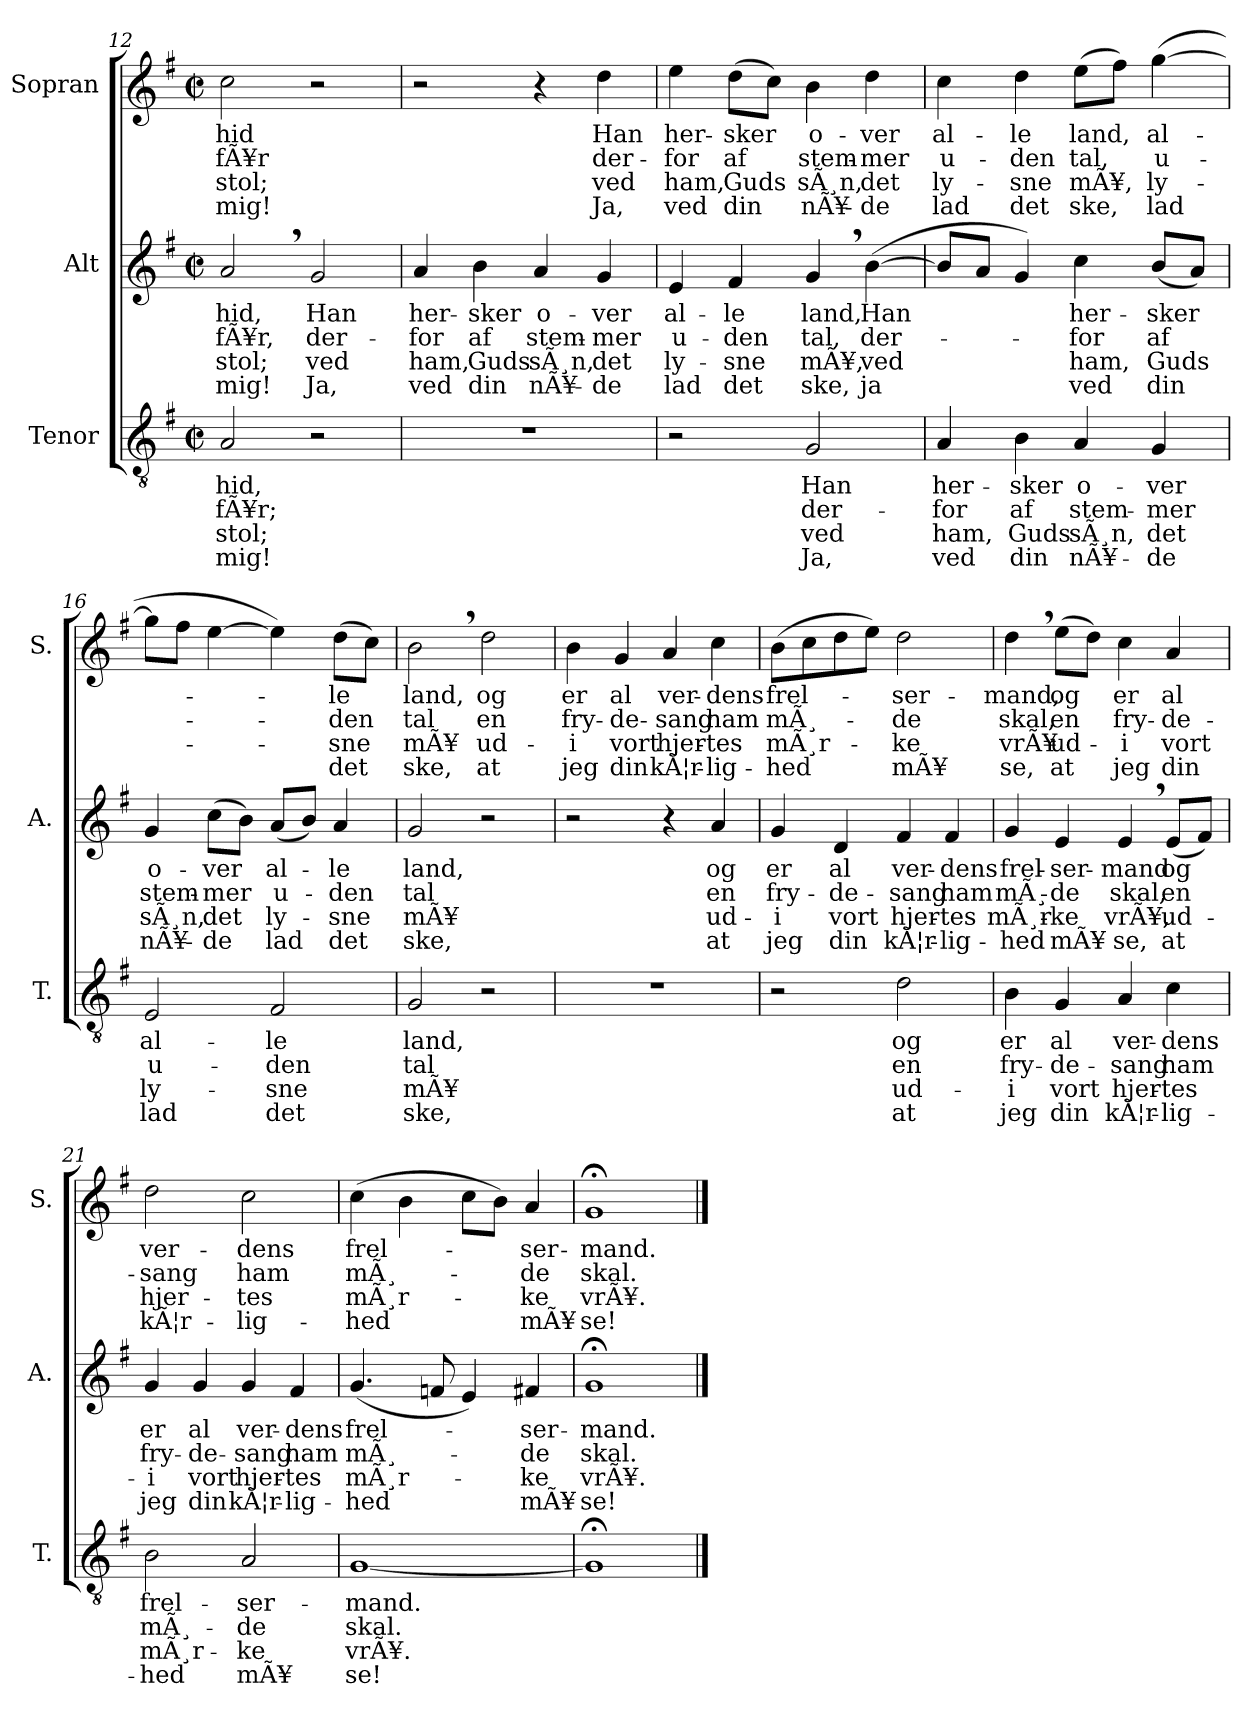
**kern	**text	**text	**text	**text	**kern	**text	**text	**text	**text	**kern	**text	**text	**text	**text
*part3	*part3	*part3	*part3	*part3	*part2	*part2	*part2	*part2	*part2	*part1	*part1	*part1	*part1	*part1
*staff3	*staff3	*staff3	*staff3	*staff3	*staff2	*staff2	*staff2	*staff2	*staff2	*staff1	*staff1	*staff1	*staff1	*staff1
*I"Tenor	*	*	*	*	*I"Alt	*	*	*	*	*I"Sopran	*	*	*	*
*I'T.	*	*	*	*	*I'A.	*	*	*	*	*I'S.	*	*	*	*
*clefGv2	*	*	*	*	*clefG2	*	*	*	*	*clefG2	*	*	*	*
*k[f#]	*	*	*	*	*k[f#]	*	*	*	*	*k[f#]	*	*	*	*
*M2/2	*	*	*	*	*M2/2	*	*	*	*	*M2/2	*	*	*	*
*met(c|)	*	*	*	*	*met(c|)	*	*	*	*	*met(c|)	*	*	*	*
=12	=12	=12	=12	=12	=12	=12	=12	=12	=12	=12	=12	=12	=12	=12
!	!LO:LY:b	!LO:LY:b	!LO:LY:b	!LO:LY:b	!	!LO:LY:b	!LO:LY:b	!LO:LY:b	!LO:LY:b	!	!LO:LY:b	!LO:LY:b	!LO:LY:b	!LO:LY:b
2A/	hid,	fÃ¥r;	-stol;	mig!	2a,/	hid,	fÃ¥r,	-stol;	mig!	2cc\	hid	fÃ¥r	-stol;	mig!
!	!	!	!	!	!	!LO:LY:b	!LO:LY:b	!LO:LY:b	!LO:LY:b	!	!	!	!	!
2r	.	.	.	.	2g/	Han	der-	ved	Ja,	2r	.	.	.	.
=13	=13	=13	=13	=13	=13	=13	=13	=13	=13	=13	=13	=13	=13	=13
!	!	!	!	!	!	!LO:LY:b	!LO:LY:b	!LO:LY:b	!LO:LY:b	!	!	!	!	!
1r	.	.	.	.	4a/	her-	-for	ham,	ved	2r	.	.	.	.
!	!	!	!	!	!	!LO:LY:b	!LO:LY:b	!LO:LY:b	!LO:LY:b	!	!	!	!	!
.	.	.	.	.	4b\	-sker	af	Guds	din	.	.	.	.	.
!	!	!	!	!	!	!LO:LY:b	!LO:LY:b	!LO:LY:b	!LO:LY:b	!	!	!	!	!
.	.	.	.	.	4a/	o-	stem-	sÃ¸n,	nÃ¥-	4r	.	.	.	.
!	!	!	!	!	!	!LO:LY:b	!LO:LY:b	!LO:LY:b	!LO:LY:b	!	!LO:LY:b	!LO:LY:b	!LO:LY:b	!LO:LY:b
.	.	.	.	.	4g/	-ver	-mer	det	-de	4dd\	Han	der-	ved	Ja,
=14	=14	=14	=14	=14	=14	=14	=14	=14	=14	=14	=14	=14	=14	=14
!	!	!	!	!	!	!LO:LY:b	!LO:LY:b	!LO:LY:b	!LO:LY:b	!	!LO:LY:b	!LO:LY:b	!LO:LY:b	!LO:LY:b
2r	.	.	.	.	4e/	al-	u-	ly-	lad	4ee\	her-	-for	ham,	ved
!	!	!	!	!	!	!LO:LY:b	!LO:LY:b	!LO:LY:b	!LO:LY:b	!	!LO:LY:b	!LO:LY:b	!LO:LY:b	!LO:LY:b
.	.	.	.	.	4f#/	-le	-den	-sne	det	(8dd\L	-sker	af	Guds	din
.	.	.	.	.	.	.	.	.	.	8cc\J)	.	.	.	.
!	!LO:LY:b	!LO:LY:b	!LO:LY:b	!LO:LY:b	!	!LO:LY:b	!LO:LY:b	!LO:LY:b	!LO:LY:b	!	!LO:LY:b	!LO:LY:b	!LO:LY:b	!LO:LY:b
2G/	Han	der-	ved	Ja,	4g,/	land,	tal,	mÃ¥,	ske,	4b\	o-	stem-	sÃ¸n,	nÃ¥-
!	!	!	!	!	!	!LO:LY:b	!LO:LY:b	!LO:LY:b	!LO:LY:b	!	!LO:LY:b	!LO:LY:b	!LO:LY:b	!LO:LY:b
.	.	.	.	.	(<[<4b\	Han	der-	ved	ja	4dd\	-ver	-mer	det	-de
=15	=15	=15	=15	=15	=15	=15	=15	=15	=15	=15	=15	=15	=15	=15
!	!LO:LY:b	!LO:LY:b	!LO:LY:b	!LO:LY:b	!	!	!	!	!	!	!LO:LY:b	!LO:LY:b	!LO:LY:b	!LO:LY:b
4A/	her-	-for	ham,	ved	8b/L]	.	.	.	.	4cc\	al-	u-	ly-	lad
.	.	.	.	.	8a/J	.	.	.	.	.	.	.	.	.
!	!LO:LY:b	!LO:LY:b	!LO:LY:b	!LO:LY:b	!	!	!	!	!	!	!LO:LY:b	!LO:LY:b	!LO:LY:b	!LO:LY:b
4B\	-sker	af	Guds	din	4g/)	.	.	.	.	4dd\	-le	-den	-sne	det
!	!LO:LY:b	!LO:LY:b	!LO:LY:b	!LO:LY:b	!	!LO:LY:b	!LO:LY:b	!LO:LY:b	!LO:LY:b	!	!LO:LY:b	!LO:LY:b	!LO:LY:b	!LO:LY:b
4A/	o-	stem-	sÃ¸n,	nÃ¥-	4cc\	her-	-for	ham,	ved	(8ee\L	land,	tal,	mÃ¥,	ske,
.	.	.	.	.	.	.	.	.	.	8ff#\J)	.	.	.	.
!	!LO:LY:b	!LO:LY:b	!LO:LY:b	!LO:LY:b	!	!LO:LY:b	!LO:LY:b	!LO:LY:b	!LO:LY:b	!	!LO:LY:b	!LO:LY:b	!LO:LY:b	!LO:LY:b
4G/	-ver	-mer	det	-de	(8b/L	-sker	af	Guds	din	([4gg\	al-	u-	ly-	lad
.	.	.	.	.	8a/J)	.	.	.	.	.	.	.	.	.
!!LO:LB:g=z
=16	=16	=16	=16	=16	=16	=16	=16	=16	=16	=16	=16	=16	=16	=16
!	!LO:LY:b	!LO:LY:b	!LO:LY:b	!LO:LY:b	!	!LO:LY:b	!LO:LY:b	!LO:LY:b	!LO:LY:b	!	!	!	!	!
2E/	al-	u-	ly-	lad	4g/	o-	stem-	sÃ¸n,	nÃ¥-	8gg\L]	.	.	.	.
.	.	.	.	.	.	.	.	.	.	8ff#\J	.	.	.	.
!	!	!	!	!	!	!LO:LY:b	!LO:LY:b	!LO:LY:b	!LO:LY:b	!	!	!	!	!
.	.	.	.	.	(8cc\L	-ver	-mer	det	-de	[4ee\	.	.	.	.
.	.	.	.	.	8b\J)	.	.	.	.	.	.	.	.	.
!	!LO:LY:b	!LO:LY:b	!LO:LY:b	!LO:LY:b	!	!LO:LY:b	!LO:LY:b	!LO:LY:b	!LO:LY:b	!	!	!	!	!
2F#/	-le	-den	-sne	det	(8a/L	al-	u-	ly-	lad	4ee\])	.	.	.	.
.	.	.	.	.	8b/J)	.	.	.	.	.	.	.	.	.
!	!	!	!	!	!	!LO:LY:b	!LO:LY:b	!LO:LY:b	!LO:LY:b	!	!LO:LY:b	!LO:LY:b	!LO:LY:b	!LO:LY:b
.	.	.	.	.	4a/	-le	-den	-sne	det	(8dd\L	-le	-den	-sne	det
.	.	.	.	.	.	.	.	.	.	8cc\J)	.	.	.	.
=17	=17	=17	=17	=17	=17	=17	=17	=17	=17	=17	=17	=17	=17	=17
!	!LO:LY:b	!LO:LY:b	!LO:LY:b	!LO:LY:b	!	!LO:LY:b	!LO:LY:b	!LO:LY:b	!LO:LY:b	!	!LO:LY:b	!LO:LY:b	!LO:LY:b	!LO:LY:b
2G/	land,	tal	mÃ¥	ske,	2g/	land,	tal	mÃ¥	ske,	2b,\	land,	tal	mÃ¥	ske,
!	!	!	!	!	!	!	!	!	!	!	!LO:LY:b	!LO:LY:b	!LO:LY:b	!LO:LY:b
2r	.	.	.	.	2r	.	.	.	.	2dd\	og	en	ud-	at
=18	=18	=18	=18	=18	=18	=18	=18	=18	=18	=18	=18	=18	=18	=18
!	!	!	!	!	!	!	!	!	!	!	!LO:LY:b	!LO:LY:b	!LO:LY:b	!LO:LY:b
1r	.	.	.	.	2r	.	.	.	.	4b\	er	fry-	-i	jeg
!	!	!	!	!	!	!	!	!	!	!	!LO:LY:b	!LO:LY:b	!LO:LY:b	!LO:LY:b
.	.	.	.	.	.	.	.	.	.	4g/	al	-de-	vort	din
!	!	!	!	!	!	!	!	!	!	!	!LO:LY:b	!LO:LY:b	!LO:LY:b	!LO:LY:b
.	.	.	.	.	4r	.	.	.	.	4a/	ver-	-sang	hjer-	kÃ¦r-
!	!	!	!	!	!	!LO:LY:b	!LO:LY:b	!LO:LY:b	!LO:LY:b	!	!LO:LY:b	!LO:LY:b	!LO:LY:b	!LO:LY:b
.	.	.	.	.	4a/	og	en	ud-	at	4cc\	-dens	ham	-tes	-lig-
=19	=19	=19	=19	=19	=19	=19	=19	=19	=19	=19	=19	=19	=19	=19
!	!	!	!	!	!	!LO:LY:b	!LO:LY:b	!LO:LY:b	!LO:LY:b	!	!LO:LY:b	!LO:LY:b	!LO:LY:b	!LO:LY:b
2r	.	.	.	.	4g/	er	fry-	-i	jeg	(8b\L	frel-	mÃ¸-	mÃ¸r-	-hed
.	.	.	.	.	.	.	.	.	.	8cc\	.	.	.	.
!	!	!	!	!	!	!LO:LY:b	!LO:LY:b	!LO:LY:b	!LO:LY:b	!	!	!	!	!
.	.	.	.	.	4d/	al	-de-	vort	din	8dd\	.	.	.	.
.	.	.	.	.	.	.	.	.	.	8ee\J)	.	.	.	.
!	!LO:LY:b	!LO:LY:b	!LO:LY:b	!LO:LY:b	!	!LO:LY:b	!LO:LY:b	!LO:LY:b	!LO:LY:b	!	!LO:LY:b	!LO:LY:b	!LO:LY:b	!LO:LY:b
2d\	og	en	ud-	at	4f#/	ver-	-sang	hjer-	kÃ¦r-	2dd\	-ser-	-de	-ke	mÃ¥
!	!	!	!	!	!	!LO:LY:b	!LO:LY:b	!LO:LY:b	!LO:LY:b	!	!	!	!	!
.	.	.	.	.	4f#/	-dens	ham	-tes	-lig-	.	.	.	.	.
=20	=20	=20	=20	=20	=20	=20	=20	=20	=20	=20	=20	=20	=20	=20
!	!LO:LY:b	!LO:LY:b	!LO:LY:b	!LO:LY:b	!	!LO:LY:b	!LO:LY:b	!LO:LY:b	!LO:LY:b	!	!LO:LY:b	!LO:LY:b	!LO:LY:b	!LO:LY:b
4B\	er	fry-	-i	jeg	4g/	frel-	mÃ¸-	mÃ¸r-	-hed	4dd,\	-mand,	skal,	vrÃ¥	se,
!	!LO:LY:b	!LO:LY:b	!LO:LY:b	!LO:LY:b	!	!LO:LY:b	!LO:LY:b	!LO:LY:b	!LO:LY:b	!	!LO:LY:b	!LO:LY:b	!LO:LY:b	!LO:LY:b
4G/	al	-de-	vort	din	4e/	-ser-	-de	-ke	mÃ¥	(8ee\L	og	en	ud-	at
.	.	.	.	.	.	.	.	.	.	8dd\J)	.	.	.	.
!	!LO:LY:b	!LO:LY:b	!LO:LY:b	!LO:LY:b	!	!LO:LY:b	!LO:LY:b	!LO:LY:b	!LO:LY:b	!	!LO:LY:b	!LO:LY:b	!LO:LY:b	!LO:LY:b
4A/	ver-	-sang	hjer-	kÃ¦r-	4e,/	-mand	skal,	vrÃ¥,	se,	4cc\	er	fry-	-i	jeg
!	!LO:LY:b	!LO:LY:b	!LO:LY:b	!LO:LY:b	!	!LO:LY:b	!LO:LY:b	!LO:LY:b	!LO:LY:b	!	!LO:LY:b	!LO:LY:b	!LO:LY:b	!LO:LY:b
4c\	-dens	ham	-tes	-lig-	(8e/L	og	en	ud-	at	4a/	al	-de-	vort	din
.	.	.	.	.	8f#/J)	.	.	.	.	.	.	.	.	.
=21	=21	=21	=21	=21	=21	=21	=21	=21	=21	=21	=21	=21	=21	=21
!	!LO:LY:b	!LO:LY:b	!LO:LY:b	!LO:LY:b	!	!LO:LY:b	!LO:LY:b	!LO:LY:b	!LO:LY:b	!	!LO:LY:b	!LO:LY:b	!LO:LY:b	!LO:LY:b
2B\	frel-	mÃ¸-	mÃ¸r-	-hed	4g/	er	fry-	-i	jeg	2dd\	ver-	-sang	hjer-	kÃ¦r-
!	!	!	!	!	!	!LO:LY:b	!LO:LY:b	!LO:LY:b	!LO:LY:b	!	!	!	!	!
.	.	.	.	.	4g/	al	-de-	vort	din	.	.	.	.	.
!	!LO:LY:b	!LO:LY:b	!LO:LY:b	!LO:LY:b	!	!LO:LY:b	!LO:LY:b	!LO:LY:b	!LO:LY:b	!	!LO:LY:b	!LO:LY:b	!LO:LY:b	!LO:LY:b
2A/	-ser-	-de	-ke	mÃ¥	4g/	ver-	-sang	hjer-	kÃ¦r-	2cc\	dens	ham	-tes	-lig-
!	!	!	!	!	!	!LO:LY:b	!LO:LY:b	!LO:LY:b	!LO:LY:b	!	!	!	!	!
.	.	.	.	.	4f#/	-dens	ham	-tes	-lig-	.	.	.	.	.
!!LO:PB:g=z
=22	=22	=22	=22	=22	=22	=22	=22	=22	=22	=22	=22	=22	=22	=22
!	!LO:LY:b	!LO:LY:b	!LO:LY:b	!LO:LY:b	!	!LO:LY:b	!LO:LY:b	!LO:LY:b	!LO:LY:b	!	!LO:LY:b	!LO:LY:b	!LO:LY:b	!LO:LY:b
[1G	-mand.	skal.	vrÃ¥.	se!	(4.g/	frel-	mÃ¸-	mÃ¸r-	-hed	(4cc\	frel-	mÃ¸-	mÃ¸r-	-hed
.	.	.	.	.	.	.	.	.	.	4b\	.	.	.	.
.	.	.	.	.	8fn/	.	.	.	.	.	.	.	.	.
.	.	.	.	.	4e/)	.	.	.	.	8cc\L	.	.	.	.
.	.	.	.	.	.	.	.	.	.	8b\J)	.	.	.	.
!	!	!	!	!	!	!LO:LY:b	!LO:LY:b	!LO:LY:b	!LO:LY:b	!	!LO:LY:b	!LO:LY:b	!LO:LY:b	!LO:LY:b
.	.	.	.	.	4f#X/	-ser-	-de	-ke	mÃ¥	4a/	-ser-	-de	-ke	mÃ¥
=23	=23	=23	=23	=23	=23	=23	=23	=23	=23	=23	=23	=23	=23	=23
!	!	!	!	!	!	!LO:LY:b	!LO:LY:b	!LO:LY:b	!LO:LY:b	!	!LO:LY:b	!LO:LY:b	!LO:LY:b	!LO:LY:b
1G;<]	.	.	.	.	1g;<	-mand.	skal.	vrÃ¥.	se!	1g;<	-mand.	skal.	vrÃ¥.	se!
==	==	==	==	==	==	==	==	==	==	==	==	==	==	==
*-	*-	*-	*-	*-	*-	*-	*-	*-	*-	*-	*-	*-	*-	*-
